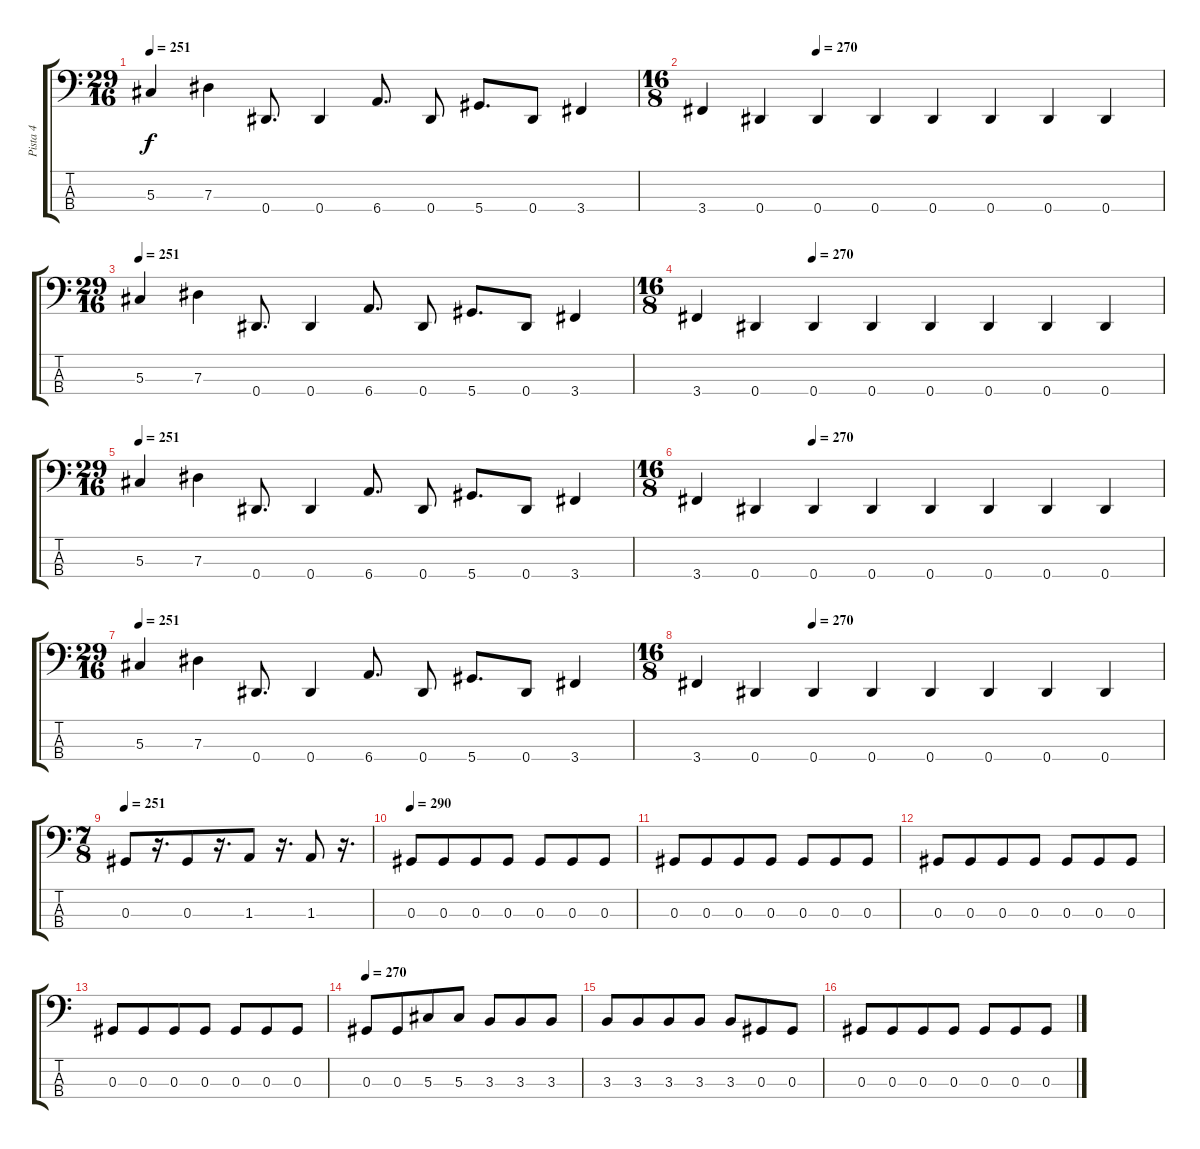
\track ("Pista 4" "Pista 4") {instrument electricbassfinger}
\staff {score tabs}
\tuning (Gb2 Db2 Ab1 Eb1) {hide}
\ts (29 16)
\tempo 251
\clef f4
\ks c
5.3.4{dy f} 7.3.4 0.4.8{d} 0.4.4 6.4.8{d} 0.4.8 5.4.8{d} 0.4.8 3.4.4 |
\ts (16 8)
\tempo (270 0.25)
3.4.4 0.4.4 0.4.4 0.4.4 0.4.4 0.4.4 0.4.4 0.4.4 |
\ts (29 16)
\tempo 251
5.3.4 7.3.4 0.4.8{d} 0.4.4 6.4.8{d} 0.4.8 5.4.8{d} 0.4.8 3.4.4 |
\ts (16 8)
\tempo (270 0.25)
3.4.4 0.4.4 0.4.4 0.4.4 0.4.4 0.4.4 0.4.4 0.4.4 |
\ts (29 16)
\tempo 251
5.3.4 7.3.4 0.4.8{d} 0.4.4 6.4.8{d} 0.4.8 5.4.8{d} 0.4.8 3.4.4 |
\ts (16 8)
\tempo (270 0.25)
3.4.4 0.4.4 0.4.4 0.4.4 0.4.4 0.4.4 0.4.4 0.4.4 |
\ts (29 16)
\tempo 251
5.3.4 7.3.4 0.4.8{d} 0.4.4 6.4.8{d} 0.4.8 5.4.8{d} 0.4.8 3.4.4 |
\ts (16 8)
\tempo (270 0.25)
3.4.4 0.4.4 0.4.4 0.4.4 0.4.4 0.4.4 0.4.4 0.4.4 |
\ts (7 8)
\tempo 251
0.3.8 r.16{d} 0.3.8 r.16{d} 1.3.8 r.16{d} 1.3.8 r.16{d} |
\tempo 270
\tempo 290
0.3.8 0.3.8 0.3.8 0.3.8 0.3.8 0.3.8 0.3.8 |
0.3.8 0.3.8 0.3.8 0.3.8 0.3.8 0.3.8 0.3.8 |
0.3.8 0.3.8 0.3.8 0.3.8 0.3.8 0.3.8 0.3.8 |
0.3.8 0.3.8 0.3.8 0.3.8 0.3.8 0.3.8 0.3.8 |
\tempo 270
0.3.8 0.3.8 5.3.8 5.3.8 3.3.8 3.3.8 3.3.8 |
3.3.8 3.3.8 3.3.8 3.3.8 3.3.8 0.3.8 0.3.8 |
0.3.8 0.3.8 0.3.8 0.3.8 0.3.8 0.3.8 0.3.8
